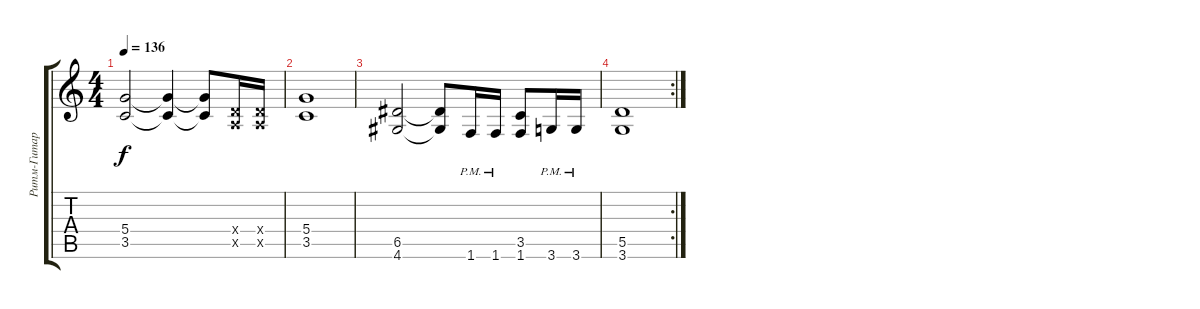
\track ("Ритм-Гитара" "Ритм-Гитар") {instrument distortionguitar}
\staff {score tabs}
\tuning (E4 B3 G3 D3 A2 E2) {hide}
\ts (4 4)
\tempo 136
\clef g2
\ks c
(5.4 3.5).2{dy f volume 10} (5.4{t} 3.5{t}).4 (5.4{t} 3.5{t}).8 (0.4{x} 0.5{x}).16 (0.4{x} 0.5{x}).16 |
(5.4 3.5).1 |
(6.5 4.6).2 (6.5{t} 4.6{t}).8 1.6{pm}.16 1.6{pm}.16 (3.5 1.6).8 3.6{pm}.16 3.6{pm}.16 |
\rc 2
(5.5 3.6).1
